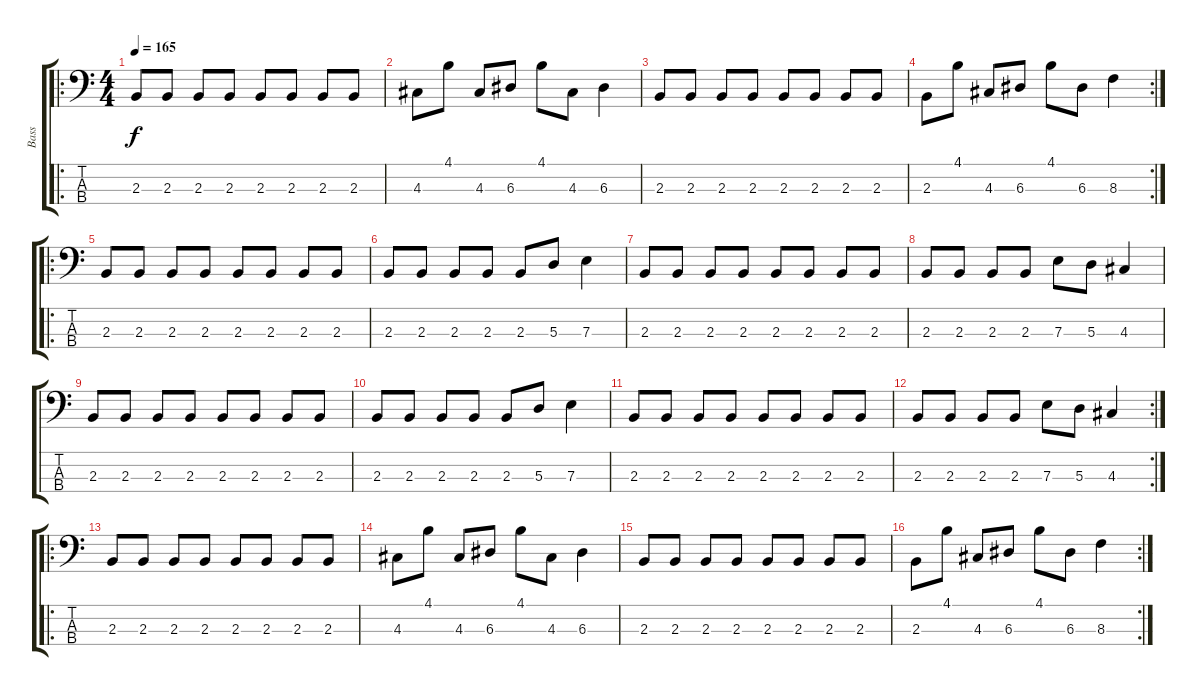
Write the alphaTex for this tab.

\track ("Bass" "Bass") {instrument electricbasspick}
\staff {score tabs}
\tuning (G2 D2 A1 E1) {hide}
\ro
\ts (4 4)
\tempo 165
\clef f4
\ks c
2.3.8{dy f} 2.3.8 2.3.8 2.3.8 2.3.8 2.3.8 2.3.8 2.3.8 |
4.3.8 4.1.8 4.3.8 6.3.8 4.1.8 4.3.8 6.3.4 |
2.3.8 2.3.8 2.3.8 2.3.8 2.3.8 2.3.8 2.3.8 2.3.8 |
\rc 2
2.3.8 4.1.8 4.3.8 6.3.8 4.1.8 6.3.8 8.3.4 |
\ro
2.3.8 2.3.8 2.3.8 2.3.8 2.3.8 2.3.8 2.3.8 2.3.8 |
2.3.8 2.3.8 2.3.8 2.3.8 2.3.8 5.3.8 7.3.4 |
2.3.8 2.3.8 2.3.8 2.3.8 2.3.8 2.3.8 2.3.8 2.3.8 |
2.3.8 2.3.8 2.3.8 2.3.8 7.3.8 5.3.8 4.3.4 |
2.3.8 2.3.8 2.3.8 2.3.8 2.3.8 2.3.8 2.3.8 2.3.8 |
2.3.8 2.3.8 2.3.8 2.3.8 2.3.8 5.3.8 7.3.4 |
2.3.8 2.3.8 2.3.8 2.3.8 2.3.8 2.3.8 2.3.8 2.3.8 |
\rc 2
2.3.8 2.3.8 2.3.8 2.3.8 7.3.8 5.3.8 4.3.4 |
\ro
2.3.8 2.3.8 2.3.8 2.3.8 2.3.8 2.3.8 2.3.8 2.3.8 |
4.3.8 4.1.8 4.3.8 6.3.8 4.1.8 4.3.8 6.3.4 |
2.3.8 2.3.8 2.3.8 2.3.8 2.3.8 2.3.8 2.3.8 2.3.8 |
\rc 2
2.3.8 4.1.8 4.3.8 6.3.8 4.1.8 6.3.8 8.3.4
